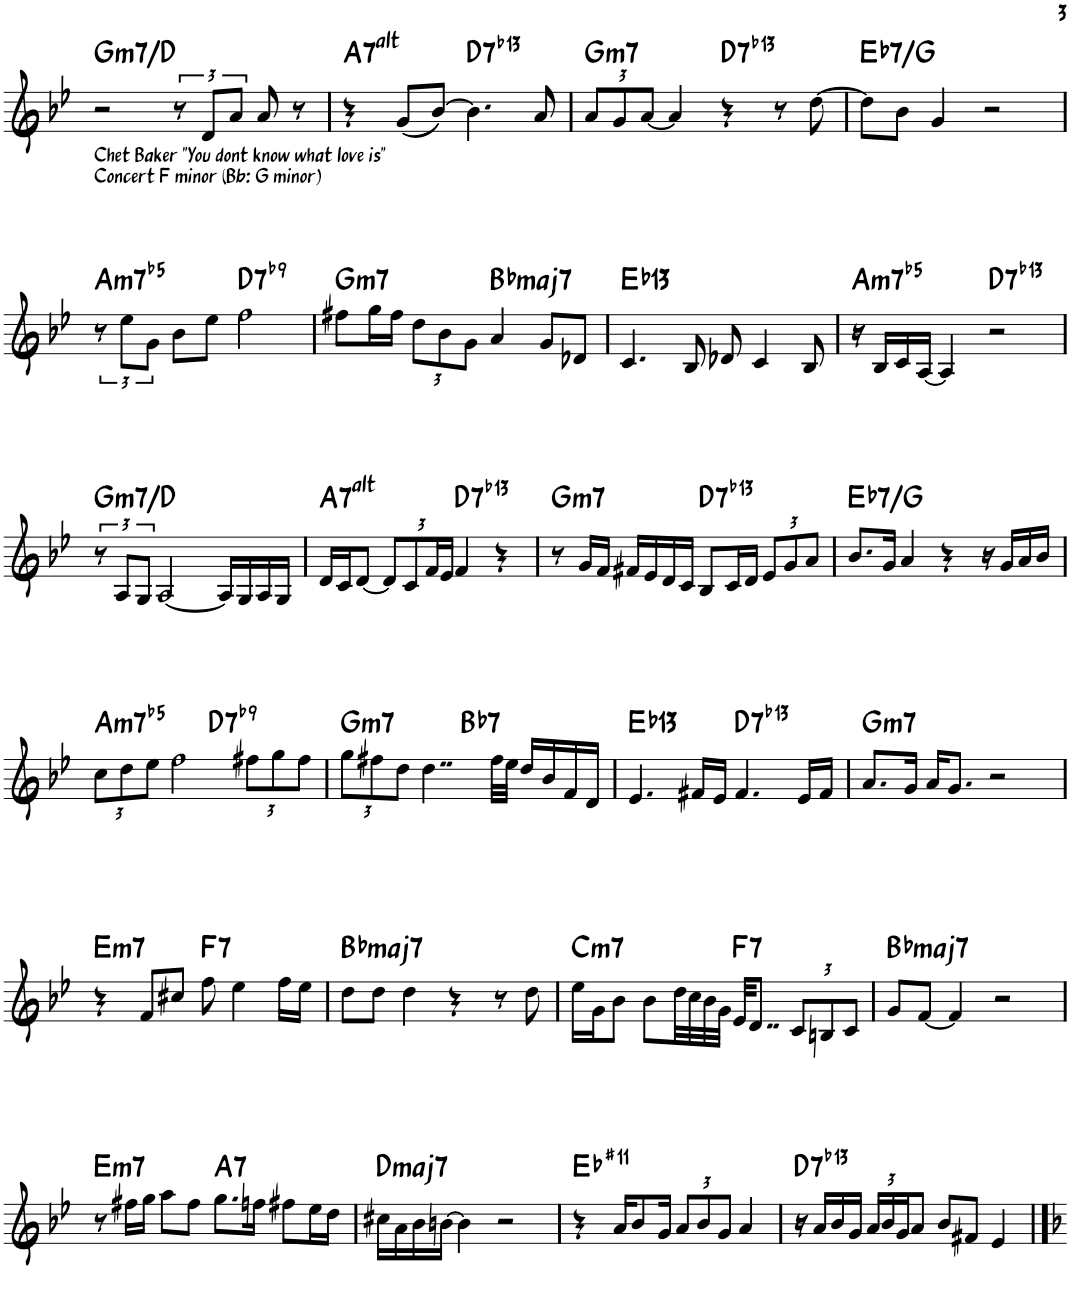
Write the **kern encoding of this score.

**kern	**harte
*part1	*part1
*staff1	*
*I"Bb Trumpet	*
*I'Bb Tpt.	*
!!LO:PB:g=z
*clefG2	*
*Trd1c2	*
*k[b-e-]	*
*M4/4	*
=33	=33
!LO:TX:b:t=Chet Baker "You dont know what love is"	!
!LO:TX:b:t=Concert F minor (Bb&colon; G minor)	!LO:H:kt=m7
2r	G:min7/5
12r	.
12d/L	.
12a/J	.
8a/	.
8r	.
=34	=34
!	!LO:H:kt=7
4r	A:(3,b5,#5,b7,b9,#9)
(8g/L	.
[8b-/J)	.
!	!LO:H:kt=7
4.b-\]	D:7(b13)
8a/	.
=35	=35
*Xbrackettup	*
!	!LO:H:kt=m7
12a/L	G:min7
12g/	.
[12a/J	.
4a/]	.
!	!LO:H:kt=7
4r	D:7(b13)
8r	.
[8dd\	.
=36	=36
!	!LO:H:kt=7
8dd\L]	Eb:7/3
8b-\J	.
4g/	.
2r	.
!!LO:LB:g=z
=37	=37
*brackettup	*
!	!LO:H:kt=m7b5
12r	A:hdim7
12ee-\L	.
12g\J	.
8b-\L	.
8ee-\J	.
!	!LO:H:kt=7
2ff\	D:7(b9)
=38	=38
!	!LO:H:kt=m7
8ff#X\L	G:min7
16gg\L	.
16ff#\JJ	.
*Xbrackettup	*
12dd\L	.
12b-\	.
12g\J	.
!	!LO:H:kt=maj7
4a/	Bb:maj7
8g/L	.
8d-X/J	.
=39	=39
!	!LO:H:kt=13
4.c/	Eb:9(11,13)
8B-/	.
8d-X/	.
4c/	.
8B-/	.
=40	=40
!	!LO:H:kt=m7b5
16r	A:hdim7
16B-/LL	.
16c/	.
[16A/JJ	.
4A/]	.
!	!LO:H:kt=7
2r	D:7(b13)
!!LO:LB:g=z
=41	=41
*brackettup	*
!	!LO:H:kt=m7
12r	G:min7/5
12A/L	.
12G/J	.
[2A/	.
16A/LL]	.
16G/	.
16A/	.
16G/JJ	.
=42	=42
!	!LO:H:kt=7
16d/LL	A:(3,b5,#5,b7,b9,#9)
16c/J	.
[8d/J	.
*Xbrackettup	*
12d/L]	.
12c/	.
24f/L	.
24e-/JJ	.
!	!LO:H:kt=7
4f/	D:7(b13)
4r	.
=43	=43
!	!LO:H:kt=m7
8r	G:min7
16g/LL	.
16f/JJ	.
16f#X/LL	.
16e-/	.
16d/	.
16c/JJ	.
!	!LO:H:kt=7
8B-/L	D:7(b13)
16c/L	.
16d/JJ	.
12e-/L	.
12g/	.
12a/J	.
=44	=44
!	!LO:H:kt=7
8.b-/L	Eb:7/3
16g/Jk	.
4a/	.
4r	.
16r	.
16g/LL	.
16a/	.
16b-/JJ	.
!!LO:LB:g=z
=45	=45
!	!LO:H:kt=m7b5
*^	*
12cc\L	2ryy	A:hdim7
12dd\	.	.
12ee-\J	.	.
2ff\	.	.
!	!	!LO:H:kt=7
.	2ryy	D:7(b9)
12ff#X\L	.	.
12gg\	.	.
12ff#\J	.	.
=46	=46	=46
!	!	!LO:H:kt=m7
12gg\L	2ryy	G:min7
12ff#X\	.	.
12dd\J	.	.
4..dd\	.	.
!	!	!LO:H:kt=7
.	2ryy	Bb:7
32ff#\LLL	.	.
32ee-\JJJ	.	.
16dd/LL	.	.
16b-/	.	.
16f/	.	.
16d/JJ	.	.
=47	=47	=47
!	!	!LO:H:kt=13
*v	*v	*
4.e-/	Eb:9(11,13)
16f#X/LL	.
16e-/JJ	.
!	!LO:H:kt=7
4.f#/	D:7(b13)
16e-/LL	.
16f#/JJ	.
=48	=48
!	!LO:H:kt=m7
8.a/L	G:min7
16g/Jk	.
16a/KL	.
8.g/J	.
2r	.
!!LO:LB:g=z
=49	=49
!	!LO:H:kt=m7
4r	E:min7
8f/L	.
8cc#X/J	.
!	!LO:H:kt=7
8ff\	F:7
4ee-\	.
16ff\LL	.
16ee-\JJ	.
=50	=50
!	!LO:H:kt=maj7
8dd\L	Bb:maj7
8dd\J	.
4dd\	.
4r	.
8r	.
8dd\	.
=51	=51
!	!LO:H:kt=m7
16ee-\LL	C:min7
16g\J	.
8b-\J	.
8b-\L	.
32dd\LL	.
32cc\	.
32b-\	.
32g\JJJ	.
!	!LO:H:kt=7
32e-/KKL	F:7
8..d/J	.
12c/L	.
12Bn/	.
12c/J	.
=52	=52
!	!LO:H:kt=maj7
8g/L	Bb:maj7
[8f/J	.
4f/]	.
2r	.
!!LO:LB:g=z
=53	=53
!	!LO:H:kt=m7
8r	E:min7
16ff#X\LL	.
16gg\JJ	.
8aa\L	.
8ff#\J	.
!	!LO:H:kt=7
8.gg\L	A:7
16ffn\Jk	.
8ff#X\L	.
16ee-\L	.
16dd\JJ	.
=54	=54
!	!LO:H:kt=maj7
16cc#X\LL	D:maj7
16a\	.
16b-\	.
[16bn\JJ	.
4b\]	.
2r	.
=55	=55
4r	Eb:maj(#11)
16a/KL	.
8b-/	.
16g/Jk	.
12a/L	.
12b-/	.
12g/J	.
4a/	.
=56	=56
!	!LO:H:kt=7
16r	D:7(b13)
16a/LL	.
16b-/	.
16g/JJ	.
24a/LL	.
24b-/	.
24g/J	.
8a/J	.
8b-/L	.
8f#X/J	.
4e-/	.
==	==
*-	*-
